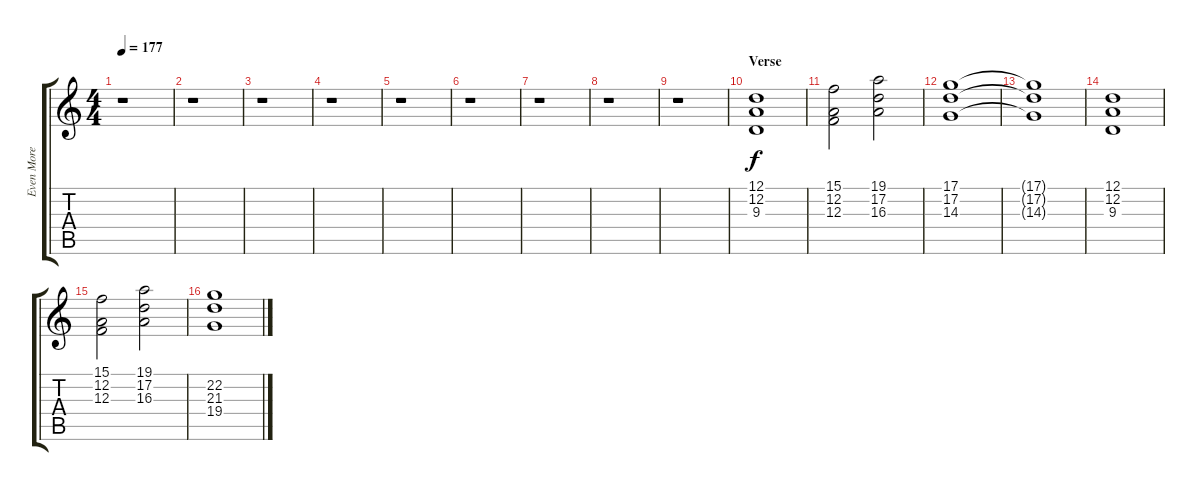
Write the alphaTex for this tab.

\track ("Even More Keys" "Even More ") {instrument tremolostrings}
\staff {score tabs}
\tuning (D4 A3 F3 C3 G2 D2) {hide}
\ts (4 4)
\tempo 177
\clef g2
\ks c
r.1{dy f} |
r.1 |
r.1 |
r.1 |
r.1 |
r.1 |
r.1 |
r.1 |
r.1 |
\section ("" "Verse")
(12.1 12.2 9.3).1 |
(15.1 12.2 12.3).2 (19.1 17.2 16.3).2 |
(17.1 17.2 14.3).1 |
(17.1{t} 17.2{t} 14.3{t}).1 |
(12.1 12.2 9.3).1 |
(15.1 12.2 12.3).2 (19.1 17.2 16.3).2 |
(22.2 21.3 19.4).1
